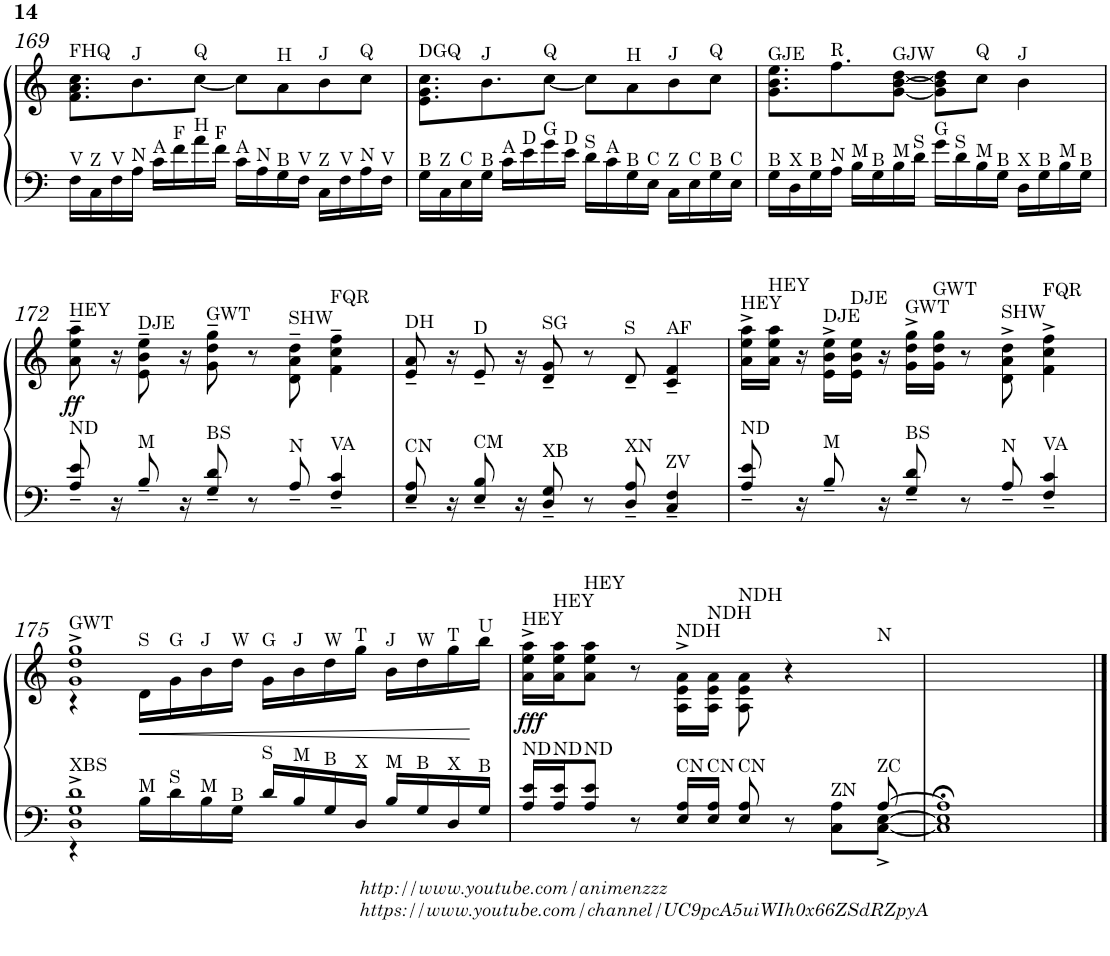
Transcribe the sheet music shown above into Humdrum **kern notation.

**kern	**kern	**dynam
*part1	*part1	*part1
*staff2	*staff1	*staff1/2
*I"Klavier	*	*
*I'Klav.	*	*
!!LO:PB:g=z
*clefF4	*clefG2	*
*k[]	*k[]	*
*a:	*a:	*
*M4/4	*M4/4	*
=169	=169	=169
!	!LO:TX:a:t=FHQ	!
!LO:TX:a:t=V	!	!
16F\LL	8.f\ 8.a\ 8.cc\L	.
!LO:TX:a:t=Z	!	!
16C\	.	.
!LO:TX:a:t=V	!	!
16F\	.	.
!	!LO:TX:a:t=J	!
!LO:TX:a:t=N	!	!
16A\JJ	8.b\	.
!LO:TX:a:t=A	!	!
16c\LL	.	.
!LO:TX:a:t=F	!	!
16f\	.	.
!	!LO:TX:a:t=Q	!
!LO:TX:a:t=H	!	!
16a\	[<8cc\J	.
!LO:TX:a:t=F	!	!
16f\JJ	.	.
!LO:TX:a:t=A	!	!
16c\LL	8cc\L]	.
!LO:TX:a:t=N	!	!
16A\	.	.
!	!LO:TX:a:t=H	!
!LO:TX:a:t=B	!	!
16G\	8a\	.
!LO:TX:a:t=V	!	!
16F\JJ	.	.
!	!LO:TX:a:t=J	!
!LO:TX:a:t=Z	!	!
16C\LL	8b\	.
!LO:TX:a:t=V	!	!
16F\	.	.
!	!LO:TX:a:t=Q	!
!LO:TX:a:t=N	!	!
16A\	8cc\J	.
!LO:TX:a:t=V	!	!
16F\JJ	.	.
=170	=170	=170
!	!LO:TX:a:t=DGQ	!
!LO:TX:a:t=B	!	!
16G\LL	8.e\ 8.g\ 8.cc\L	.
!LO:TX:a:t=Z	!	!
16C\	.	.
!LO:TX:a:t=C	!	!
16E\	.	.
!	!LO:TX:a:t=J	!
!LO:TX:a:t=B	!	!
16G\JJ	8.b\	.
!LO:TX:a:t=A	!	!
16c\LL	.	.
!LO:TX:a:t=D	!	!
16e\	.	.
!	!LO:TX:a:t=Q	!
!LO:TX:a:t=G	!	!
16g\	[<8cc\J	.
!LO:TX:a:t=D	!	!
16e\JJ	.	.
!LO:TX:a:t=S	!	!
16d\LL	8cc\L]	.
!LO:TX:a:t=A	!	!
16c\	.	.
!	!LO:TX:a:t=H	!
!LO:TX:a:t=B	!	!
16G\	8a\	.
!LO:TX:a:t=C	!	!
16E\JJ	.	.
!	!LO:TX:a:t=J	!
!LO:TX:a:t=Z	!	!
16C\LL	8b\	.
!LO:TX:a:t=C	!	!
16E\	.	.
!	!LO:TX:a:t=Q	!
!LO:TX:a:t=B	!	!
16G\	8cc\J	.
!LO:TX:a:t=C	!	!
16E\JJ	.	.
=171	=171	=171
!	!LO:TX:a:t=GJE	!
!LO:TX:a:t=B	!	!
16G\LL	8.g\ 8.b\ 8.ee\L	.
!LO:TX:a:t=X	!	!
16D\	.	.
!LO:TX:a:t=B	!	!
16G\	.	.
!	!LO:TX:a:t=R	!
!LO:TX:a:t=N	!	!
16A\JJ	8.ff\	.
!LO:TX:a:t=M	!	!
16B\LL	.	.
!LO:TX:a:t=B	!	!
16G\	.	.
!	!LO:TX:a:t=GJW	!
!LO:TX:a:t=M	!	!
16B\	[<8g\ [>8b\ [<8dd\J	.
!LO:TX:a:t=S	!	!
16d\JJ	.	.
!LO:TX:a:t=G	!	!
16g\LL	8g\] 8b\] 8dd\]L	.
!LO:TX:a:t=S	!	!
16d\	.	.
!	!LO:TX:a:t=Q	!
!LO:TX:a:t=M	!	!
16B\	8cc\J	.
!LO:TX:a:t=B	!	!
16G\JJ	.	.
!	!LO:TX:a:t=J	!
!LO:TX:a:t=X	!	!
16D\LL	4b\	.
!LO:TX:a:t=B	!	!
16G\	.	.
!LO:TX:a:t=M	!	!
16B\	.	.
!LO:TX:a:t=B	!	!
16G\JJ	.	.
!!LO:LB:g=z
=172	=172	=172
!	!LO:TX:a:t=HEY	!
!LO:TX:a:t=ND	!	!
!	!	!LO:DY:b
8A/~ 8e/~	8a\~ 8ee\~ 8aa\~	ff
16r	16r	.
!	!LO:TX:a:t=DJE	!
!LO:TX:a:t=M	!	!
8B~/	8e\~ 8b\~ 8ee\~	.
16r	16r	.
!	!LO:TX:a:t=GWT	!
!LO:TX:a:t=BS	!	!
8G/~ 8d/~	8g\~ 8dd\~ 8gg\~	.
8r	8r	.
!	!LO:TX:a:t=SHW	!
!LO:TX:a:t=N	!	!
8A~/	8d\~ 8a\~ 8dd\~	.
!	!LO:TX:a:t=FQR	!
!LO:TX:a:t=VA	!	!
4F/~ 4c/~	4f\~ 4cc\~ 4ff\~	.
=173	=173	=173
!	!LO:TX:a:t=DH	!
!LO:TX:a:t=CN	!	!
8E/~ 8A/~	8e/~ 8a/~	.
16r	16r	.
!	!LO:TX:a:t=D	!
!LO:TX:a:t=CM	!	!
8E/~ 8B/~	8e~/	.
16r	16r	.
!	!LO:TX:a:t=SG	!
!LO:TX:a:t=XB	!	!
8D/~ 8G/~	8d/~ 8g/~	.
8r	8r	.
!	!LO:TX:a:t=S	!
!LO:TX:a:t=XN	!	!
8D/~ 8A/~	8d~/	.
!	!LO:TX:a:t=AF	!
!LO:TX:a:t=ZV	!	!
4C/~ 4F/~	4c/~ 4f/~	.
=174	=174	=174
!	!LO:TX:a:t=HEY	!
!LO:TX:a:t=ND	!	!
8A/~ 8e/~	16a\^ 16ee\^ 16aa\^LL	.
!	!LO:TX:a:t=HEY	!
.	16a\ 16ee\ 16aa\JJ	.
16r	16r	.
!	!LO:TX:a:t=DJE	!
!LO:TX:a:t=M	!	!
8B~/	16e\^ 16b\^ 16ee\^LL	.
!	!LO:TX:a:t=DJE	!
.	16e\ 16b\ 16ee\JJ	.
16r	16r	.
!	!LO:TX:a:t=GWT	!
!LO:TX:a:t=BS	!	!
8G/~ 8d/~	16g\^ 16dd\^ 16gg\^LL	.
!	!LO:TX:a:t=GWT	!
.	16g\ 16dd\ 16gg\JJ	.
8r	8r	.
!	!LO:TX:a:t=SHW	!
!LO:TX:a:t=N	!	!
8A~/	8d\^ 8a\^ 8dd\^	.
!	!LO:TX:a:t=FQR	!
!LO:TX:a:t=VA	!	!
4F/~ 4c/~	4f\^ 4cc\^ 4ff\^	.
!!LO:LB:g=z
=175	=175	=175
*^	*^	*
!	!	!LO:TX:a:t=GWT	!	!
!LO:TX:a:t=XBS	!	!	!	!
1D^ 1G^ 1d^	4r	1g^ 1dd^ 1gg^	4r	.
!	!	!	!LO:TX:a:t=S	!
!	!LO:TX:a:t=M	!	!	!
.	16B\LL	.	16d\LL	.
!	!	!	!LO:TX:a:t=G	!
!	!LO:TX:a:t=S	!	!	!
.	16d\	.	16g\	.
!	!	!	!LO:TX:a:t=J	!
!	!LO:TX:a:t=M	!	!	!
.	16B\	.	16b\	.
!	!	!	!LO:TX:a:t=W	!
!	!LO:TX:a:t=B	!	!	!
.	16G\JJ	.	16dd\JJ	.
!	!	!	!LO:TX:a:t=G	!
!	!LO:TX:a:t=S	!	!	!
.	16d/LL	.	16g\LL	.
!	!	!	!LO:TX:a:t=J	!
!	!LO:TX:a:t=M	!	!	!
.	16B/	.	16b\	.
!	!	!	!LO:TX:a:t=W	!
!	!LO:TX:a:t=B	!	!	!
.	16G/	.	16dd\	.
!	!	!	!LO:TX:a:t=T	!
!	!LO:TX:a:t=X	!	!	!
.	16D/JJ	.	16gg\JJ	.
!	!	!	!LO:TX:a:t=J	!
!	!LO:TX:a:t=M	!	!	!
.	16B/LL	.	16b\LL	.
!	!	!	!LO:TX:a:t=W	!
!	!LO:TX:b:i:t=http&colon;//www.youtube.com/animenzzz	!	!	!
!	!LO:TX:b:t=https&colon;//www.youtube.com/channel/UC9pcA5uiWIh0x66ZSdRZpyA	!	!	!
!	!LO:TX:a:t=B	!	!	!
.	16G/	.	16dd\	.
!	!	!	!LO:TX:a:t=T	!
!	!LO:TX:a:t=X	!	!	!
.	16D/	.	16gg\	.
!	!	!	!LO:TX:a:t=U	!
!	!LO:TX:a:t=B	!	!	!
.	16G/JJ	.	16bb\JJ	.
=176	=176	=176	=176	=176
!	!	!LO:TX:a:t=HEY	!	!
!LO:TX:a:t=ND	!	!	!	!
!	!	!	!	!LO:DY:b
*	*	*v	*v	*
2..ryy	16A/ 16e/LL	16a\^ 16ee\^ 16aa\^LL	fff
!	!	!LO:TX:a:t=HEY	!
!	!LO:TX:a:t=ND	!	!
.	16A/ 16e/J	16a\ 16ee\ 16aa\J	.
!	!	!LO:TX:a:t=HEY	!
!	!LO:TX:a:t=ND	!	!
.	8A/ 8e/J	8a\ 8ee\ 8aa\J	.
.	8r	8r	.
!	!	!LO:TX:a:t=NDH	!
!	!LO:TX:a:t=CN	!	!
.	16E/ 16A/LL	16A\^ 16e\^ 16a\^LL	.
!	!	!LO:TX:a:t=NDH	!
!	!LO:TX:a:t=CN	!	!
.	16E/ 16A/JJ	16A\ 16e\ 16a\JJ	.
!	!	!LO:TX:a:t=NDH	!
!	!LO:TX:a:t=CN	!	!
.	8E/ 8A/	8A\ 8e\ 8a\	.
.	8r	4r	.
!	!LO:TX:a:t=ZN	!	!
.	8C\ 8A\L	.	.
!	!	!LO:TX:a:t=N	!
!LO:TX:a:t=ZC	!	!	!
[>8A^/	[<8C\ [>8E\J	8ryy	.
=177	=177	=177	=177
1A]	1C];< 1E];<	1ryy	.
*v	*v	*	*
==	==	==
*-	*-	*-
